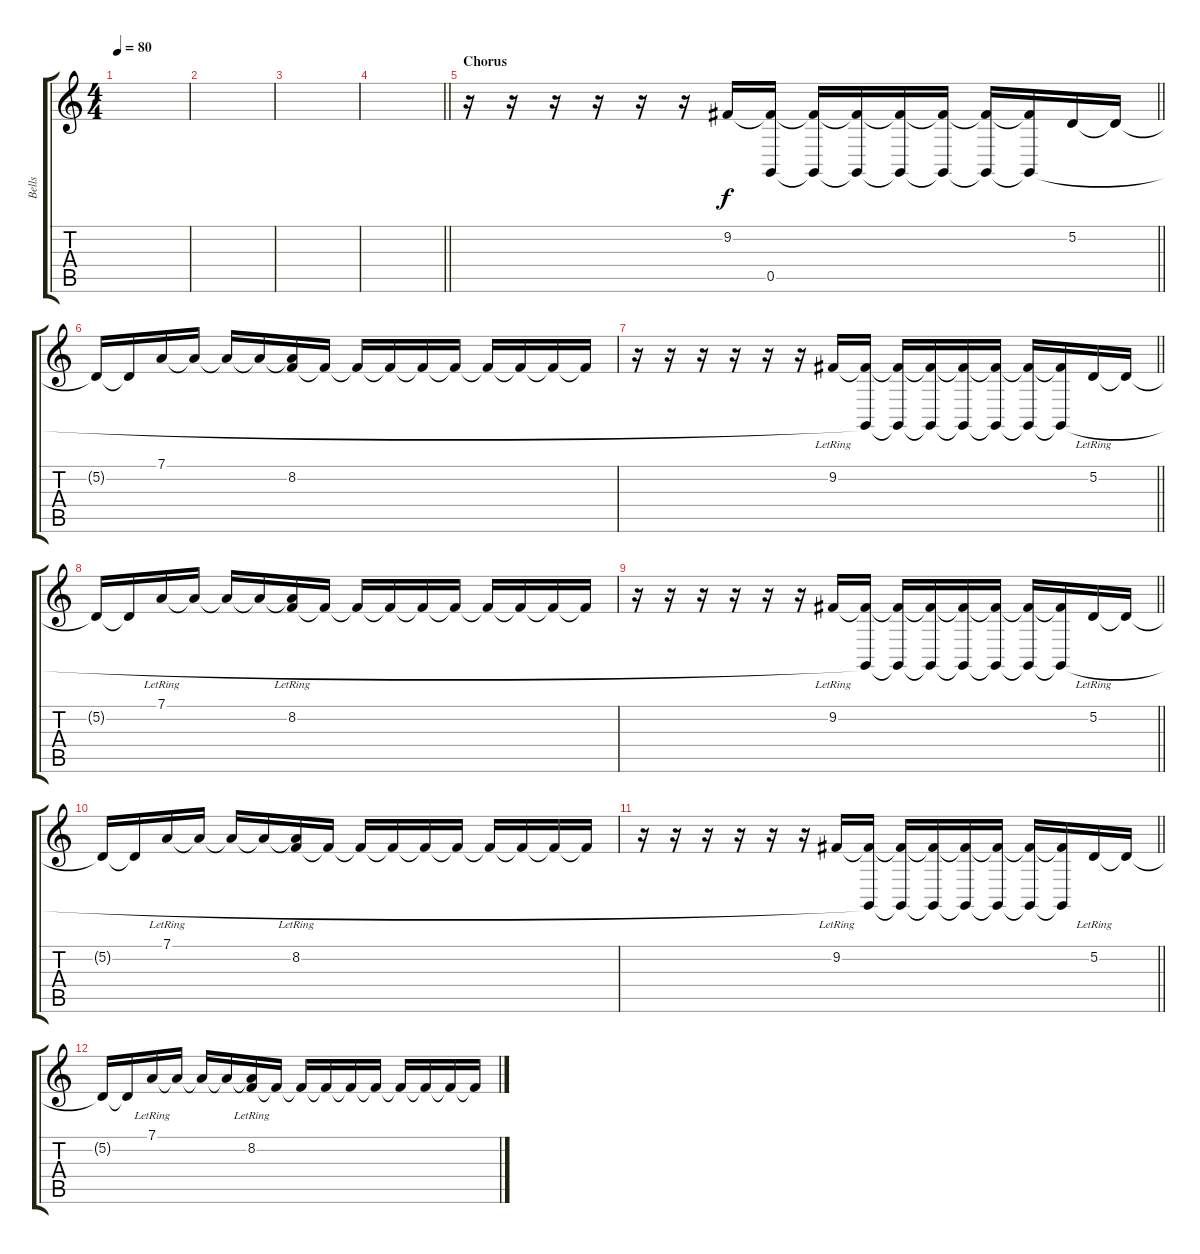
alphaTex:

\track ("Bells" "Bells") {instrument tubularbells}
\staff {score tabs}
\tuning (D4 A3 F3 C3 G2 D2) {hide}
\ts (4 4)
\tempo 80
\clef g2
\ks c
|
|
|
\barLineRight lightlight
|
\section ("" "Chorus")
\barLineRight lightlight
r.16 r.16 r.16 r.16 r.16 r.16 9.2.16 (9.2{t} 0.5).16 (9.2{t} 0.5{t}).16 (9.2{t} 0.5{t}).16 (9.2{t} 0.5{t}).16 (9.2{t} 0.5{t}).16 (9.2{t} 0.5{t}).16 (9.2{t} 0.5{t}).16 5.2.16 5.2{t}.16 |
5.2{t}.16 5.2{t}.16 7.1.16 7.1{t}.16 7.1{t}.16 7.1{t}.16 (7.1{t} 8.2).16 8.2{t}.16 8.2{t}.16 8.2{t}.16 8.2{t}.16 8.2{t}.16 8.2{t}.16 8.2{t}.16 8.2{t}.16 8.2{t}.16 |
\barLineRight lightlight
r.16 r.16 r.16 r.16 r.16 r.16 9.2{lr}.16 (9.2{t} 0.5{t}).16 (9.2{t} 0.5{t}).16 (9.2{t} 0.5{t}).16 (9.2{t} 0.5{t}).16 (9.2{t} 0.5{t}).16 (9.2{t} 0.5{t}).16 (9.2{t} 0.5{t}).16 5.2{lr}.16 5.2{t}.16 |
5.2{t}.16 5.2{t}.16 7.1{lr}.16 7.1{t}.16 7.1{t}.16 7.1{t}.16 (7.1{t} 8.2{lr}).16 8.2{t}.16 8.2{t}.16 8.2{t}.16 8.2{t}.16 8.2{t}.16 8.2{t}.16 8.2{t}.16 8.2{t}.16 8.2{t}.16 |
\barLineRight lightlight
r.16 r.16 r.16 r.16 r.16 r.16 9.2{lr}.16 (9.2{t} 0.5{t}).16 (9.2{t} 0.5{t}).16 (9.2{t} 0.5{t}).16 (9.2{t} 0.5{t}).16 (9.2{t} 0.5{t}).16 (9.2{t} 0.5{t}).16 (9.2{t} 0.5{t}).16 5.2{lr}.16 5.2{t}.16 |
5.2{t}.16 5.2{t}.16 7.1{lr}.16 7.1{t}.16 7.1{t}.16 7.1{t}.16 (7.1{t} 8.2{lr}).16 8.2{t}.16 8.2{t}.16 8.2{t}.16 8.2{t}.16 8.2{t}.16 8.2{t}.16 8.2{t}.16 8.2{t}.16 8.2{t}.16 |
\barLineRight lightlight
r.16 r.16 r.16 r.16 r.16 r.16 9.2{lr}.16 (9.2{t} 0.5{t}).16 (9.2{t} 0.5{t}).16 (9.2{t} 0.5{t}).16 (9.2{t} 0.5{t}).16 (9.2{t} 0.5{t}).16 (9.2{t} 0.5{t}).16 (9.2{t} 0.5{t}).16 5.2{lr}.16 5.2{t}.16 |
5.2{t}.16 5.2{t}.16 7.1{lr}.16 7.1{t}.16 7.1{t}.16 7.1{t}.16 (7.1{t} 8.2{lr}).16 8.2{t}.16 8.2{t}.16 8.2{t}.16 8.2{t}.16 8.2{t}.16 8.2{t}.16 8.2{t}.16 8.2{t}.16 8.2{t}.16
